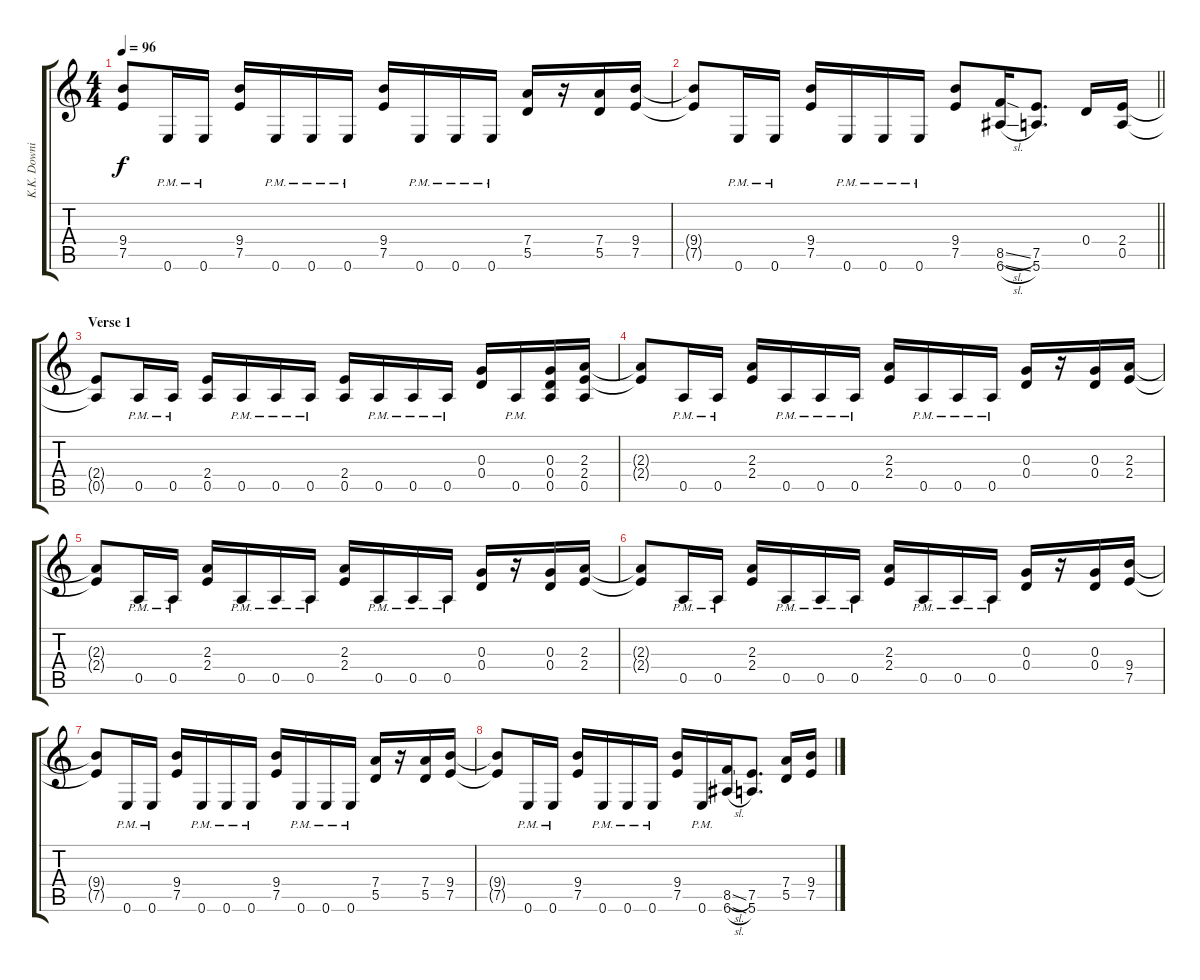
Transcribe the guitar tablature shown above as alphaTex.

\track ("K.K. Downing" "K.K. Downi") {instrument distortionguitar}
\staff {score tabs}
\tuning (E4 B3 G3 D3 A2 E2) {hide}
\ts (4 4)
\tempo 96
\clef g2
\ks c
(9.4{t} 7.5{t}).8{dy f} 0.6{pm}.16 0.6{pm}.16 (9.4 7.5).16 0.6{pm}.16 0.6{pm}.16 0.6{pm}.16 (9.4 7.5).16 0.6{pm}.16 0.6{pm}.16 0.6{pm}.16 (7.4 5.5).16 r.16 (7.4 5.5).16 (9.4 7.5).16 |
\barLineRight lightlight
(9.4{t} 7.5{t}).8 0.6{pm}.16 0.6{pm}.16 (9.4 7.5).16 0.6{pm}.16 0.6{pm}.16 0.6{pm}.16 (9.4 7.5).8 (8.5{sl} 6.6{sl}).16 (7.5 5.6).8{d} 0.4.16 (2.4 0.5).16 |
\section ("" "Verse 1")
(2.4{t} 0.5{t}).8 0.5{pm}.16 0.5{pm}.16 (2.4 0.5).16 0.5{pm}.16 0.5{pm}.16 0.5{pm}.16 (2.4 0.5).16 0.5{pm}.16 0.5{pm}.16 0.5{pm}.16 (0.3 0.4).16 0.5{pm}.16 (0.3 0.4 0.5).16 (2.3 2.4 0.5).16 |
(2.3{t} 2.4{t}).8 0.5{pm}.16 0.5{pm}.16 (2.3 2.4).16 0.5{pm}.16 0.5{pm}.16 0.5{pm}.16 (2.3 2.4).16 0.5{pm}.16 0.5{pm}.16 0.5{pm}.16 (0.3 0.4).16 r.16 (0.3 0.4).16 (2.3 2.4).16 |
(2.3{t} 2.4{t}).8 0.5{pm}.16 0.5{pm}.16 (2.3 2.4).16 0.5{pm}.16 0.5{pm}.16 0.5{pm}.16 (2.3 2.4).16 0.5{pm}.16 0.5{pm}.16 0.5{pm}.16 (0.3 0.4).16 r.16 (0.3 0.4).16 (2.3 2.4).16 |
(2.3{t} 2.4{t}).8 0.5{pm}.16 0.5{pm}.16 (2.3 2.4).16 0.5{pm}.16 0.5{pm}.16 0.5{pm}.16 (2.3 2.4).16 0.5{pm}.16 0.5{pm}.16 0.5{pm}.16 (0.3 0.4).16 r.16 (0.3 0.4).16 (9.4 7.5).16 |
(9.4{t} 7.5{t}).8 0.6{pm}.16 0.6{pm}.16 (9.4 7.5).16 0.6{pm}.16 0.6{pm}.16 0.6{pm}.16 (9.4 7.5).16 0.6{pm}.16 0.6{pm}.16 0.6{pm}.16 (7.4 5.5).16 r.16 (7.4 5.5).16 (9.4 7.5).16 |
(9.4{t} 7.5{t}).8 0.6{pm}.16 0.6{pm}.16 (9.4 7.5).16 0.6{pm}.16 0.6{pm}.16 0.6{pm}.16 (9.4 7.5).16 0.6{pm}.16 (8.5{sl} 6.6{sl}).16 (7.5 5.6).8{d} (7.4 5.5).16 (9.4 7.5).16
